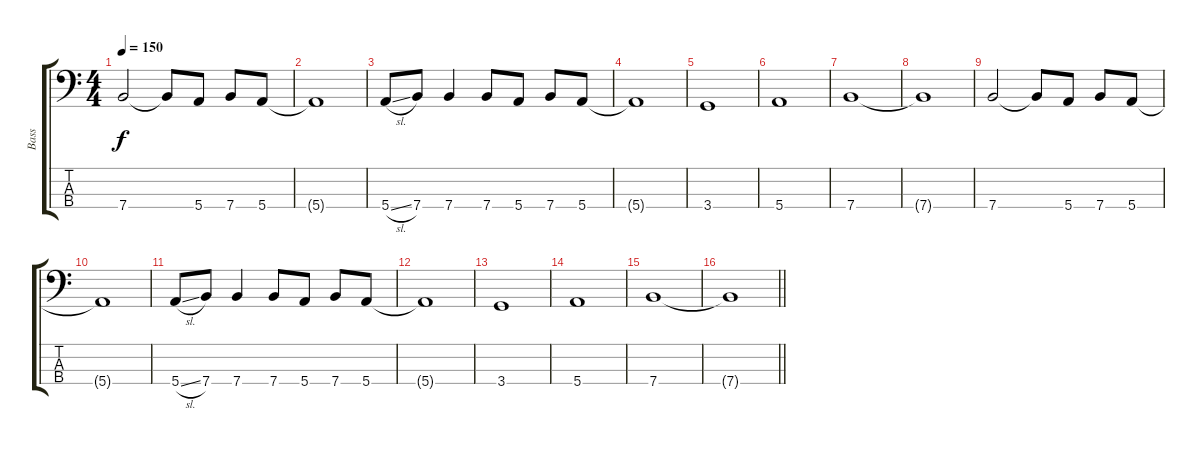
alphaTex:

\track ("Bass" "Bass") {instrument electricbassfinger}
\staff {score tabs}
\tuning (G2 D2 A1 E1) {hide}
\ts (4 4)
\tempo 150
\clef f4
\ks c
7.4.2{dy f} 7.4{t}.8 5.4.8 7.4.8 5.4.8 |
5.4{t}.1 |
5.4{sl}.8 7.4.8 7.4.4 7.4.8 5.4.8 7.4.8 5.4.8 |
5.4{t}.1 |
3.4.1 |
5.4.1 |
7.4.1 |
7.4{t}.1 |
7.4.2 7.4{t}.8 5.4.8 7.4.8 5.4.8 |
5.4{t}.1 |
5.4{sl}.8 7.4.8 7.4.4 7.4.8 5.4.8 7.4.8 5.4.8 |
5.4{t}.1 |
3.4.1 |
5.4.1 |
7.4.1 |
\barLineRight lightlight
7.4{t}.1
